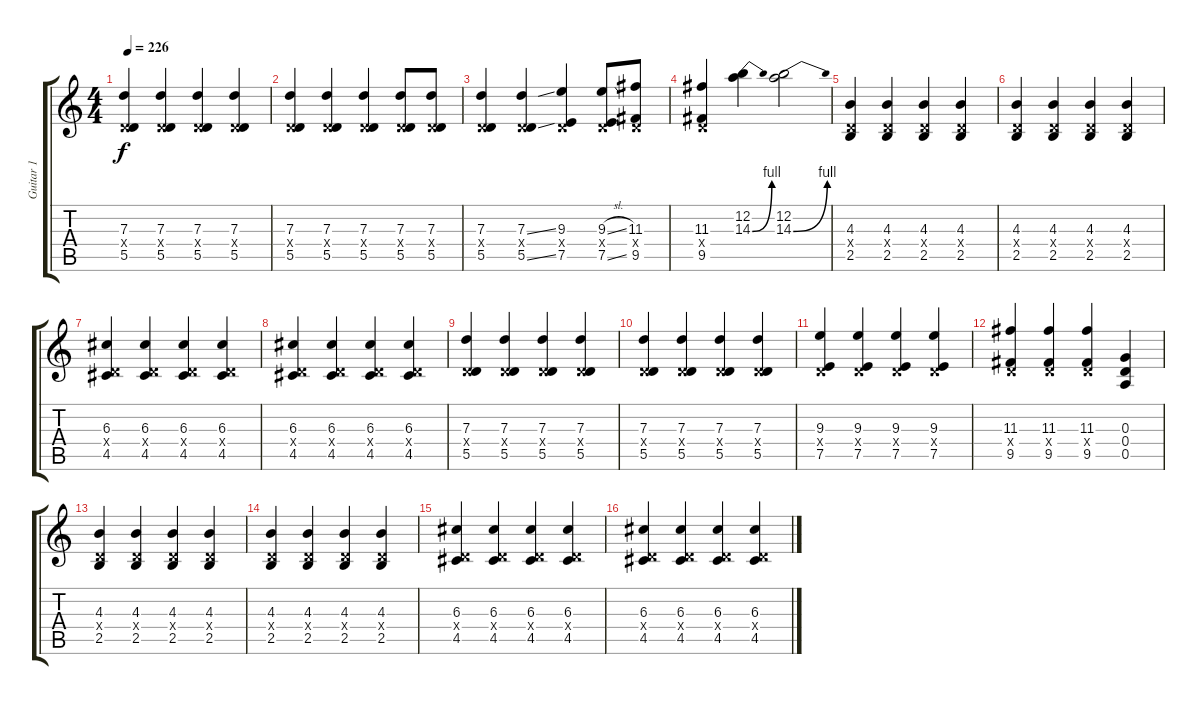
\track ("Guitar 1" "Guitar 1") {instrument distortionguitar}
\staff {score tabs}
\tuning (E4 B3 G3 D3 A2 E2) {hide}
\ts (4 4)
\tempo 226
\clef g2
\ks c
(7.3 0.4{x} 5.5).4{dy f} (7.3 0.4{x} 5.5).4 (7.3 0.4{x} 5.5).4 (7.3 0.4{x} 5.5).4 |
(7.3 0.4{x} 5.5).4 (7.3 0.4{x} 5.5).4 (7.3 0.4{x} 5.5).4 (7.3 0.4{x} 5.5).8 (7.3 0.4{x} 5.5).8 |
(7.3 0.4{x} 5.5).4 (7.3{ss} 0.4{x} 5.5{ss}).4 (9.3 0.4{x} 7.5).4 (9.3{sl} 0.4{x} 7.5{sl}).8 (11.3 0.4{x} 9.5).8 |
(11.3 0.4{x} 9.5).4 (12.2 14.3{be (bend 0 0 60 4)}).4 (12.2 14.3{be (bend 0 0 60 4)}).2 |
(4.3 0.4{x} 2.5).4 (4.3 0.4{x} 2.5).4 (4.3 0.4{x} 2.5).4 (4.3 0.4{x} 2.5).4 |
(4.3 0.4{x} 2.5).4 (4.3 0.4{x} 2.5).4 (4.3 0.4{x} 2.5).4 (4.3 0.4{x} 2.5).4 |
(6.3 0.4{x} 4.5).4 (6.3 0.4{x} 4.5).4 (6.3 0.4{x} 4.5).4 (6.3 0.4{x} 4.5).4 |
(6.3 0.4{x} 4.5).4 (6.3 0.4{x} 4.5).4 (6.3 0.4{x} 4.5).4 (6.3 0.4{x} 4.5).4 |
(7.3 0.4{x} 5.5).4 (7.3 0.4{x} 5.5).4 (7.3 0.4{x} 5.5).4 (7.3 0.4{x} 5.5).4 |
(7.3 0.4{x} 5.5).4 (7.3 0.4{x} 5.5).4 (7.3 0.4{x} 5.5).4 (7.3 0.4{x} 5.5).4 |
(9.3 0.4{x} 7.5).4 (9.3 0.4{x} 7.5).4 (9.3 0.4{x} 7.5).4 (9.3 0.4{x} 7.5).4 |
(11.3 0.4{x} 9.5).4 (11.3 0.4{x} 9.5).4 (11.3 0.4{x} 9.5).4 (0.3 0.4 0.5).4 |
(4.3 0.4{x} 2.5).4 (4.3 0.4{x} 2.5).4 (4.3 0.4{x} 2.5).4 (4.3 0.4{x} 2.5).4 |
(4.3 0.4{x} 2.5).4 (4.3 0.4{x} 2.5).4 (4.3 0.4{x} 2.5).4 (4.3 0.4{x} 2.5).4 |
(6.3 0.4{x} 4.5).4 (6.3 0.4{x} 4.5).4 (6.3 0.4{x} 4.5).4 (6.3 0.4{x} 4.5).4 |
(6.3 0.4{x} 4.5).4 (6.3 0.4{x} 4.5).4 (6.3 0.4{x} 4.5).4 (6.3 0.4{x} 4.5).4
